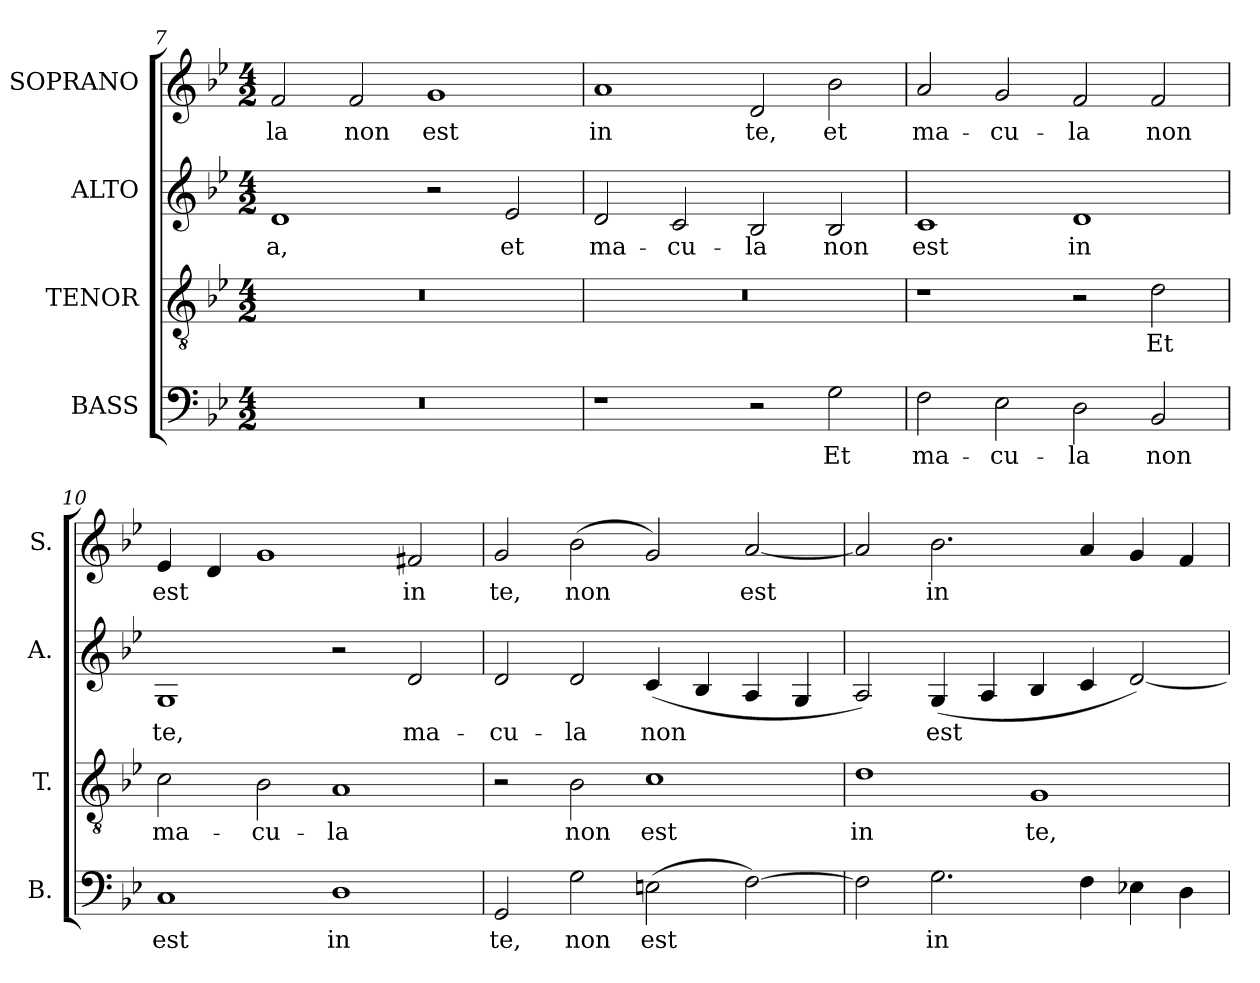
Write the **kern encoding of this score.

**kern	**text	**kern	**text	**kern	**text	**kern	**text
*part4	*part4	*part3	*part3	*part2	*part2	*part1	*part1
*staff4	*staff4	*staff3	*staff3	*staff2	*staff2	*staff1	*staff1
*I"BASS	*	*I"TENOR	*	*I"ALTO	*	*I"SOPRANO	*
*I'B.	*	*I'T.	*	*I'A.	*	*I'S.	*
*clefF4	*	*clefGv2	*	*clefG2	*	*clefG2	*
*	*	*ITrd7c12	*	*	*	*	*
*k[b-e-]	*	*k[b-e-]	*	*k[b-e-]	*	*k[b-e-]	*
*B-:	*	*B-:	*	*B-:	*	*B-:	*
*M4/2	*	*M4/2	*	*M4/2	*	*M4/2	*
=7	=7	=7	=7	=7	=7	=7	=7
!LO:N:vis=1	!	!LO:N:vis=1	!	!	!	!	!
!	!	!	!	!	!LO:LY:b:color=#000000	!	!
!	!	!	!	!	!	!	!LO:LY:b:color=#000000
0r	.	0r	.	1di	-a,	2fi/	-la
!	!	!	!	!	!	!	!LO:LY:b:color=#000000
.	.	.	.	.	.	2fi/	non
!	!	!	!	!	!	!	!LO:LY:b:color=#000000
.	.	.	.	2r	.	1gi	est
!	!	!	!	!	!LO:LY:b:color=#000000	!	!
.	.	.	.	2e-i/	et	.	.
=8	=8	=8	=8	=8	=8	=8	=8
!	!	!LO:N:vis=1	!	!	!	!	!
!	!	!	!	!	!LO:LY:b:color=#000000	!	!
!	!	!	!	!	!	!	!LO:LY:b:color=#000000
1r	.	0r	.	2di/	ma-	1ai	in
!	!	!	!	!	!LO:LY:b:color=#000000	!	!
.	.	.	.	2ci/	-cu-	.	.
!	!	!	!	!	!LO:LY:b:color=#000000	!	!
!	!	!	!	!	!	!	!LO:LY:b:color=#000000
2r	.	.	.	2B-i/	-la	2di/	te,
!	!LO:LY:b:color=#000000	!	!	!	!	!	!
!	!	!	!	!	!LO:LY:b:color=#000000	!	!
!	!	!	!	!	!	!	!LO:LY:b:color=#000000
2Gi\	Et	.	.	2B-i/	non	2b-i\	et
!!LO:LB:g=z
=9	=9	=9	=9	=9	=9	=9	=9
!	!LO:LY:b:color=#000000	!	!	!	!	!	!
!	!	!	!	!	!LO:LY:b:color=#000000	!	!
!	!	!	!	!	!	!	!LO:LY:b:color=#000000
2Fi\	ma-	1r	.	1ci	est	2ai/	ma-
!	!LO:LY:b:color=#000000	!	!	!	!	!	!
!	!	!	!	!	!	!	!LO:LY:b:color=#000000
2E-i\	-cu-	.	.	.	.	2gi/	-cu-
!	!LO:LY:b:color=#000000	!	!	!	!	!	!
!	!	!	!	!	!LO:LY:b:color=#000000	!	!
!	!	!	!	!	!	!	!LO:LY:b:color=#000000
2Di\	-la	2r	.	1di	in	2fi/	-la
!	!LO:LY:b:color=#000000	!	!	!	!	!	!
!	!	!	!LO:LY:b:color=#000000	!	!	!	!
!	!	!	!	!	!	!	!LO:LY:b:color=#000000
2BB-i/	non	2Di\	Et	.	.	2fi/	non
=10	=10	=10	=10	=10	=10	=10	=10
!	!LO:LY:b:color=#000000	!	!	!	!	!	!
!	!	!	!LO:LY:b:color=#000000	!	!	!	!
!	!	!	!	!	!LO:LY:b:color=#000000	!	!
!	!	!	!	!	!	!	!LO:LY:b:color=#000000
1Ci	est	2Ci\	ma-	1Gi	te,	4e-i/	est
.	.	.	.	.	.	4di/	.
!	!	!	!LO:LY:b:color=#000000	!	!	!	!
.	.	2BB-i\	-cu-	.	.	1gi	.
!	!LO:LY:b:color=#000000	!	!	!	!	!	!
!	!	!	!LO:LY:b:color=#000000	!	!	!	!
1Di	in	1AAi	-la	2r	.	.	.
!	!	!	!	!	!LO:LY:b:color=#000000	!	!
!	!	!	!	!	!	!	!LO:LY:b:color=#000000
.	.	.	.	2di/	ma-	2f#Xi/	in
=11	=11	=11	=11	=11	=11	=11	=11
!	!LO:LY:b:color=#000000	!	!	!	!	!	!
!	!	!	!	!	!LO:LY:b:color=#000000	!	!
!	!	!	!	!	!	!	!LO:LY:b:color=#000000
2GGi/	te,	2r	.	2di/	-cu-	2gi/	te,
!	!LO:LY:b:color=#000000	!	!	!	!	!	!
!	!	!	!LO:LY:b:color=#000000	!	!	!	!
!	!	!	!	!	!LO:LY:b:color=#000000	!	!
!	!	!	!	!	!	!	!LO:LY:b:color=#000000
2Gi\	non	2BB-i\	non	2di/	-la	(2b-i\	non
!	!LO:LY:b:color=#000000	!	!	!	!	!	!
!	!	!	!LO:LY:b:color=#000000	!	!	!	!
!	!	!	!	!	!LO:LY:b:color=#000000	!	!
(2Eni\	est	1Ci	est	(4ci/	non	2gi/)	.
.	.	.	.	4B-i/	.	.	.
!	!	!	!	!	!	!	!LO:LY:b:color=#000000
[2Fi\)	.	.	.	4Ai/	.	[2ai/	est
.	.	.	.	4Gi/	.	.	.
=12	=12	=12	=12	=12	=12	=12	=12
!	!	!	!LO:LY:b:color=#000000	!	!	!	!
2Fi\]	.	1Di	in	2Ai/)	.	2ai/]	.
!	!LO:LY:b:color=#000000	!	!	!	!	!	!
!	!	!	!	!	!LO:LY:b:color=#000000	!	!
!	!	!	!	!	!	!	!LO:LY:b:color=#000000
2.Gi\	in	.	.	(4Gi/	est	2.b-i\	in
.	.	.	.	4Ai/	.	.	.
!	!	!	!LO:LY:b:color=#000000	!	!	!	!
.	.	1GGi	te,	4B-i/	.	.	.
4Fi\	.	.	.	4ci/	.	4ai/	.
4E-Xi\	.	.	.	[2di/)	.	4gi/	.
4Di\	.	.	.	.	.	4fi/	.
=	=	=	=	=	=	=	=
*-	*-	*-	*-	*-	*-	*-	*-
